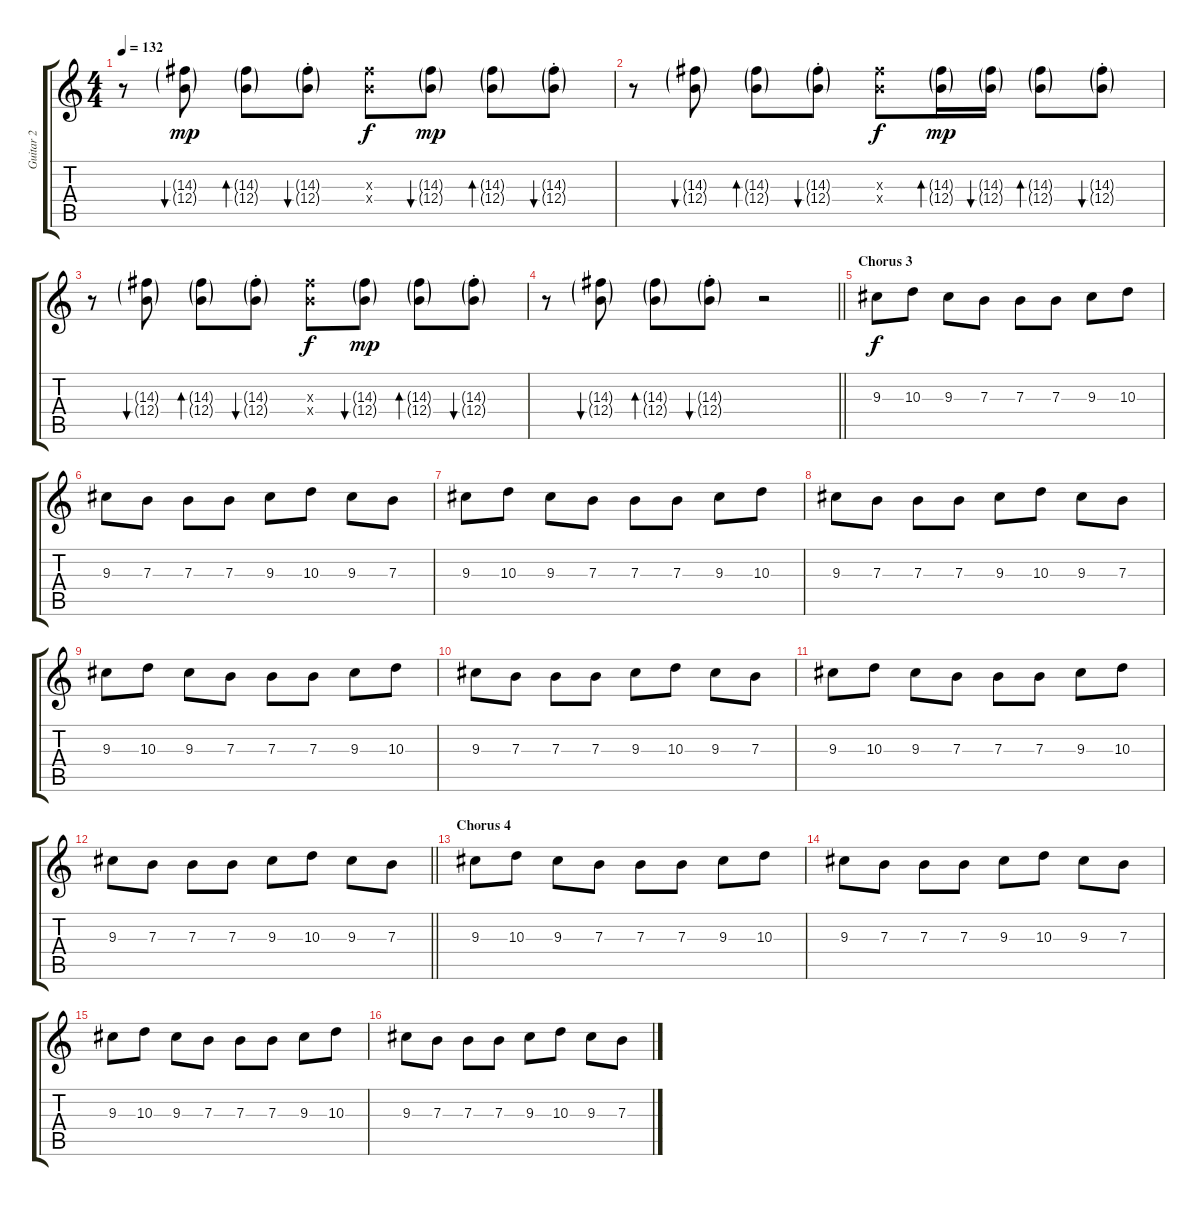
\track ("Guitar 2" "Guitar 2") {instrument distortionguitar}
\staff {score tabs}
\tuning (Db4 Ab3 E3 B2 Gb2 B1) {hide}
\ts (4 4)
\tempo 132
\clef g2
\ks c
r.8{dy mp} (14.3{g} 12.4{g}).8{bu 60} (14.3{g} 12.4{g}).8{bd 60} (14.3{g st} 12.4{g st}).8{bu 60} (14.3{x} 12.4{x}).8{dy f} (14.3{g} 12.4{g}).8{bu 60 dy mp} (14.3{g} 12.4{g}).8{bd 60} (14.3{g st} 12.4{g st}).8{bu 60} |
r.8 (14.3{g} 12.4{g}).8{bu 60} (14.3{g} 12.4{g}).8{bd 60} (14.3{g st} 12.4{g st}).8{bu 60} (14.3{x} 12.4{x}).8{dy f} (14.3{g} 12.4{g}).16{bd 60 dy mp} (14.3{g} 12.4{g}).16{bu 60} (14.3{g} 12.4{g}).8{bd 60} (14.3{g st} 12.4{g st}).8{bu 60} |
r.8 (14.3{g} 12.4{g}).8{bu 60} (14.3{g} 12.4{g}).8{bd 60} (14.3{g st} 12.4{g st}).8{bu 60} (14.3{x} 12.4{x}).8{dy f} (14.3{g} 12.4{g}).8{bu 60 dy mp} (14.3{g} 12.4{g}).8{bd 60} (14.3{g st} 12.4{g st}).8{bu 60} |
\barLineRight lightlight
r.8 (14.3{g} 12.4{g}).8{bu 60} (14.3{g} 12.4{g}).8{bd 60} (14.3{g st} 12.4{g st}).8{bu 60} r.2 |
\section ("" "Chorus 3")
9.3.8{dy f} 10.3.8 9.3.8 7.3.8 7.3.8 7.3.8 9.3.8 10.3.8 |
9.3.8 7.3.8 7.3.8 7.3.8 9.3.8 10.3.8 9.3.8 7.3.8 |
9.3.8 10.3.8 9.3.8 7.3.8 7.3.8 7.3.8 9.3.8 10.3.8 |
9.3.8 7.3.8 7.3.8 7.3.8 9.3.8 10.3.8 9.3.8 7.3.8 |
9.3.8 10.3.8 9.3.8 7.3.8 7.3.8 7.3.8 9.3.8 10.3.8 |
9.3.8 7.3.8 7.3.8 7.3.8 9.3.8 10.3.8 9.3.8 7.3.8 |
9.3.8 10.3.8 9.3.8 7.3.8 7.3.8 7.3.8 9.3.8 10.3.8 |
\barLineRight lightlight
9.3.8 7.3.8 7.3.8 7.3.8 9.3.8 10.3.8 9.3.8 7.3.8 |
\section ("" "Chorus 4")
9.3.8 10.3.8 9.3.8 7.3.8 7.3.8 7.3.8 9.3.8 10.3.8 |
9.3.8 7.3.8 7.3.8 7.3.8 9.3.8 10.3.8 9.3.8 7.3.8 |
9.3.8 10.3.8 9.3.8 7.3.8 7.3.8 7.3.8 9.3.8 10.3.8 |
9.3.8 7.3.8 7.3.8 7.3.8 9.3.8 10.3.8 9.3.8 7.3.8
